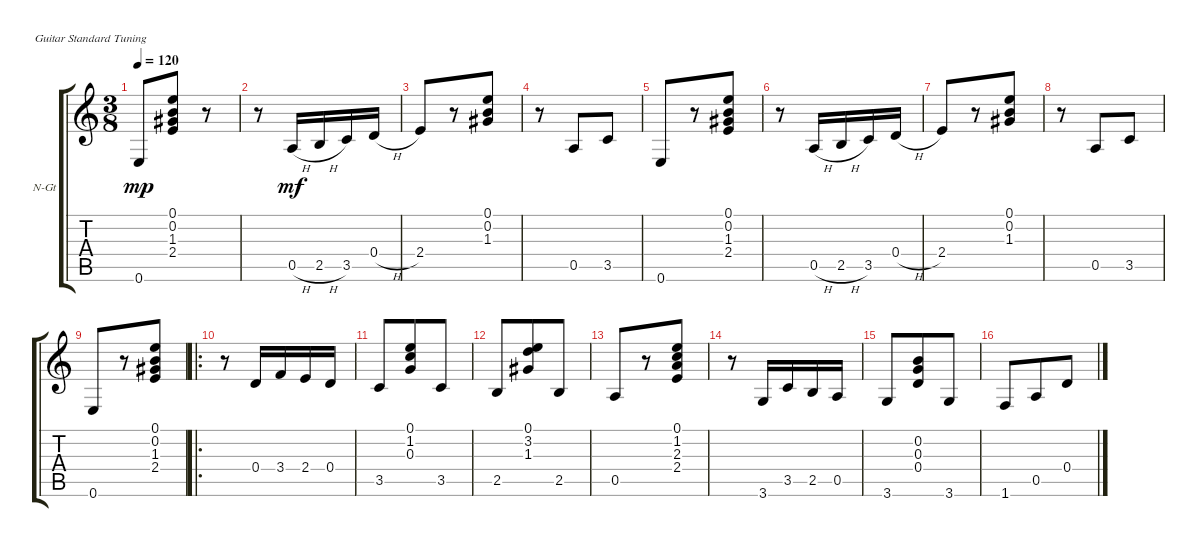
\defaultSystemsLayout 4
\bracketExtendMode groupsimilarinstruments
\firstSystemTrackNameOrientation horizontal
\otherSystemsTrackNameOrientation horizontal
\track ("Guitar" "N-Gt") {instrument acousticguitarnylon}
\staff {score tabs}
\tuning (E4 B3 G3 D3 A2 E2)
\ts (3 8)
\tempo 120
\clef g2
\ks c
0.6.8{dy mp} (2.4 1.3 0.2 0.1).8 r.8 |
r.8 0.5{h}.16{dy mf} 2.5{h}.16 3.5.16 0.4{h}.16 |
2.4.8 r.8 (1.3 0.2 0.1).8 |
r.8 0.5.8 3.5.8 |
0.6.8 r.8 (0.1 0.2 1.3 2.4).8 |
r.8 0.5{h}.16 2.5{h}.16 3.5.16 0.4{h}.16 |
2.4.8 r.8 (1.3 0.2 0.1).8 |
r.8 0.5.8 3.5.8 |
0.6.8 r.8 (2.4 1.3 0.2 0.1).8 |
\ro
r.8 0.4.16 3.4.16 2.4.16 0.4.16 |
3.5.8 (0.3 1.2 0.1).8 3.5.8 |
2.5.8 (1.3 3.2 0.1).8 2.5.8 |
0.5.8 r.8 (0.1 1.2 2.3 2.4).8 |
r.8 3.6.16 3.5.16 2.5.16 0.5.16 |
3.6.8 (0.4 0.3 0.2).8 3.6.8 |
1.6.8 0.5.8 0.4.8
